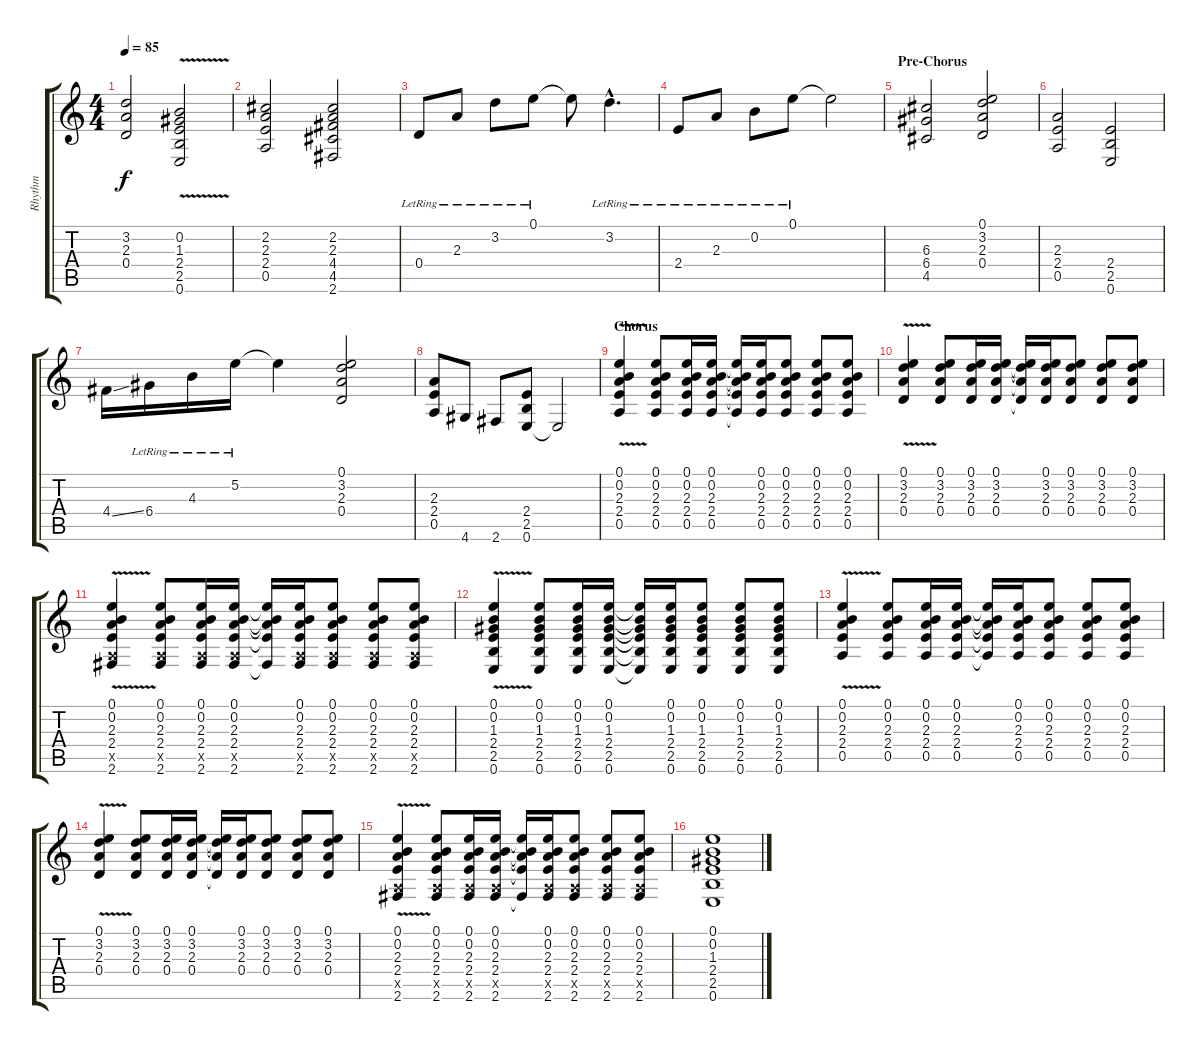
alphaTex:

\track ("Rhythm" "Rhythm") {instrument electricguitarjazz}
\staff {score tabs}
\tuning (E4 B3 G3 D3 A2 E2) {hide}
\ts (4 4)
\tempo 85
\clef g2
\ks c
(3.2 2.3 0.4).2{dy f} (0.2{v} 1.3{v} 2.4{v} 2.5{v} 0.6{v}).2 |
(2.2 2.3 2.4 0.5).2 (2.2 2.3 4.4 4.5 2.6).2 |
0.4{lr}.8 2.3{lr}.8 3.2{lr}.8 0.1{lr}.8 0.1{t}.8 3.2{hac lr}.4{d} |
2.4{lr}.8 2.3{lr}.8 0.2{lr}.8 0.1{lr}.8 0.1{t}.2 |
\section ("" "Pre-Chorus")
(6.3 6.4 4.5).2 (0.1 3.2 2.3 0.4).2 |
(2.3 2.4 0.5).2 (2.4 2.5 0.6).2 |
4.4{ss}.16 6.4{lr}.16 4.3{lr}.16 5.2{lr}.16 5.2{t}.4 (0.1 3.2 2.3 0.4).2 |
(2.3 2.4 0.5).8 4.6.8 2.6.8 (2.4 2.5 0.6).8 0.6{t}.2 |
\section ("" "Chorus")
(0.1{v} 0.2{v} 2.3{v} 2.4{v} 0.5{v}).4 (0.1 0.2 2.3 2.4 0.5).8 (0.1 0.2 2.3 2.4 0.5).16 (0.1 0.2 2.3 2.4 0.5).16 (0.1{t} 0.2{t} 2.3{t} 2.4{t} 0.5{t}).16 (0.1 0.2 2.3 2.4 0.5).16 (0.1 0.2 2.3 2.4 0.5).8 (0.1 0.2 2.3 2.4 0.5).8 (0.1 0.2 2.3 2.4 0.5).8 |
(0.1{v} 3.2{v} 2.3{v} 0.4{v}).4 (0.1 3.2 2.3 0.4).8 (0.1 3.2 2.3 0.4).16 (0.1 3.2 2.3 0.4).16 (0.1{t} 3.2{t} 2.3{t} 0.4{t}).16 (0.1 3.2 2.3 0.4).16 (0.1 3.2 2.3 0.4).8 (0.1 3.2 2.3 0.4).8 (0.1 3.2 2.3 0.4).8 |
(0.1{v} 0.2{v} 2.3{v} 2.4{v} 0.5{v x} 2.6{v}).4 (0.1 0.2 2.3 2.4 0.5{x} 2.6).8 (0.1 0.2 2.3 2.4 0.5{x} 2.6).16 (0.1 0.2 2.3 2.4 0.5{x} 2.6).16 (0.1{t} 0.2{t} 2.3{t} 2.4{t} 2.6{t}).16 (0.1 0.2 2.3 2.4 0.5{x} 2.6).16 (0.1 0.2 2.3 2.4 0.5{x} 2.6).8 (0.1 0.2 2.3 2.4 0.5{x} 2.6).8 (0.1 0.2 2.3 2.4 0.5{x} 2.6).8 |
(0.1{v} 0.2{v} 1.3{v} 2.4{v} 2.5{v} 0.6{v}).4 (0.1 0.2 1.3 2.4 2.5 0.6).8 (0.1 0.2 1.3 2.4 2.5 0.6).16 (0.1 0.2 1.3 2.4 2.5 0.6).16 (0.1{t} 0.2{t} 1.3{t} 2.4{t} 2.5{t} 0.6{t}).16 (0.1 0.2 1.3 2.4 2.5 0.6).16 (0.1 0.2 1.3 2.4 2.5 0.6).8 (0.1 0.2 1.3 2.4 2.5 0.6).8 (0.1 0.2 1.3 2.4 2.5 0.6).8 |
(0.1{v} 0.2{v} 2.3{v} 2.4{v} 0.5{v}).4 (0.1 0.2 2.3 2.4 0.5).8 (0.1 0.2 2.3 2.4 0.5).16 (0.1 0.2 2.3 2.4 0.5).16 (0.1{t} 0.2{t} 2.3{t} 2.4{t} 0.5{t}).16 (0.1 0.2 2.3 2.4 0.5).16 (0.1 0.2 2.3 2.4 0.5).8 (0.1 0.2 2.3 2.4 0.5).8 (0.1 0.2 2.3 2.4 0.5).8 |
(0.1{v} 3.2{v} 2.3{v} 0.4{v}).4 (0.1 3.2 2.3 0.4).8 (0.1 3.2 2.3 0.4).16 (0.1 3.2 2.3 0.4).16 (0.1{t} 3.2{t} 2.3{t} 0.4{t}).16 (0.1 3.2 2.3 0.4).16 (0.1 3.2 2.3 0.4).8 (0.1 3.2 2.3 0.4).8 (0.1 3.2 2.3 0.4).8 |
(0.1{v} 0.2{v} 2.3{v} 2.4{v} 0.5{v x} 2.6{v}).4 (0.1 0.2 2.3 2.4 0.5{x} 2.6).8 (0.1 0.2 2.3 2.4 0.5{x} 2.6).16 (0.1 0.2 2.3 2.4 0.5{x} 2.6).16 (0.1{t} 0.2{t} 2.3{t} 2.4{t} 2.6{t}).16 (0.1 0.2 2.3 2.4 0.5{x} 2.6).16 (0.1 0.2 2.3 2.4 0.5{x} 2.6).8 (0.1 0.2 2.3 2.4 0.5{x} 2.6).8 (0.1 0.2 2.3 2.4 0.5{x} 2.6).8 |
(0.1 0.2 1.3 2.4 2.5 0.6).1
